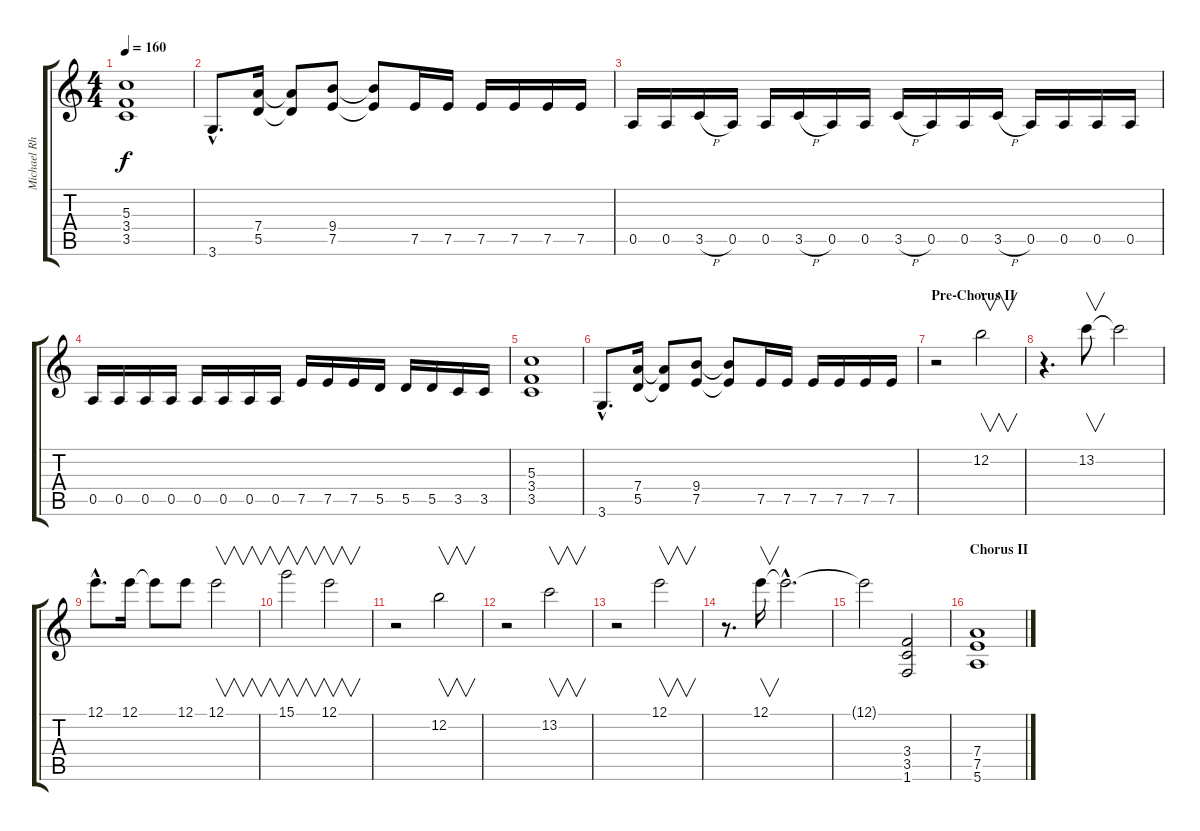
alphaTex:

\track ("Michael Rhythm" "Michael Rh") {instrument overdrivenguitar}
\staff {score tabs}
\tuning (E4 B3 G3 D3 A2 E2) {hide}
\ts (4 4)
\tempo 160
\clef g2
\ks c
(5.3 3.4 3.5).1{dy f} |
3.6{hac}.8{d} (7.4 5.5).16 (7.4{t} 5.5{t}).8 (9.4 7.5).8 (9.4{t} 7.5{t}).8 7.5.16 7.5.16 7.5.16 7.5.16 7.5.16 7.5.16 |
0.5.16 0.5.16 3.5{h}.16 0.5.16 0.5.16 3.5{h}.16 0.5.16 0.5.16 3.5{h}.16 0.5.16 0.5.16 3.5{h}.16 0.5.16 0.5.16 0.5.16 0.5.16 |
0.5.16 0.5.16 0.5.16 0.5.16 0.5.16 0.5.16 0.5.16 0.5.16 7.5.16 7.5.16 7.5.16 5.5.16 5.5.16 5.5.16 3.5.16 3.5.16 |
(5.3 3.4 3.5).1 |
3.6{hac}.8{d} (7.4 5.5).16 (7.4{t} 5.5{t}).8 (9.4 7.5).8 (9.4{t} 7.5{t}).8 7.5.16 7.5.16 7.5.16 7.5.16 7.5.16 7.5.16 |
\section ("" "Pre-Chorus II")
r.2 12.2.2{v} |
r.4{d} 13.2.8{v} 13.2{t}.2 |
12.1{hac}.8{d} 12.1.16 12.1{t}.8 12.1.8 12.1.2{v} |
15.1.2{v} 12.1.2{v} |
r.2 12.2.2{v} |
r.2 13.2.2{v} |
r.2 12.1.2{v} |
r.8{d} 12.1.16{v} 12.1{hac t}.2{d} |
12.1{t}.2 (3.4 3.5 1.6).2 |
\section ("" "Chorus II")
(7.4 7.5 5.6).1
